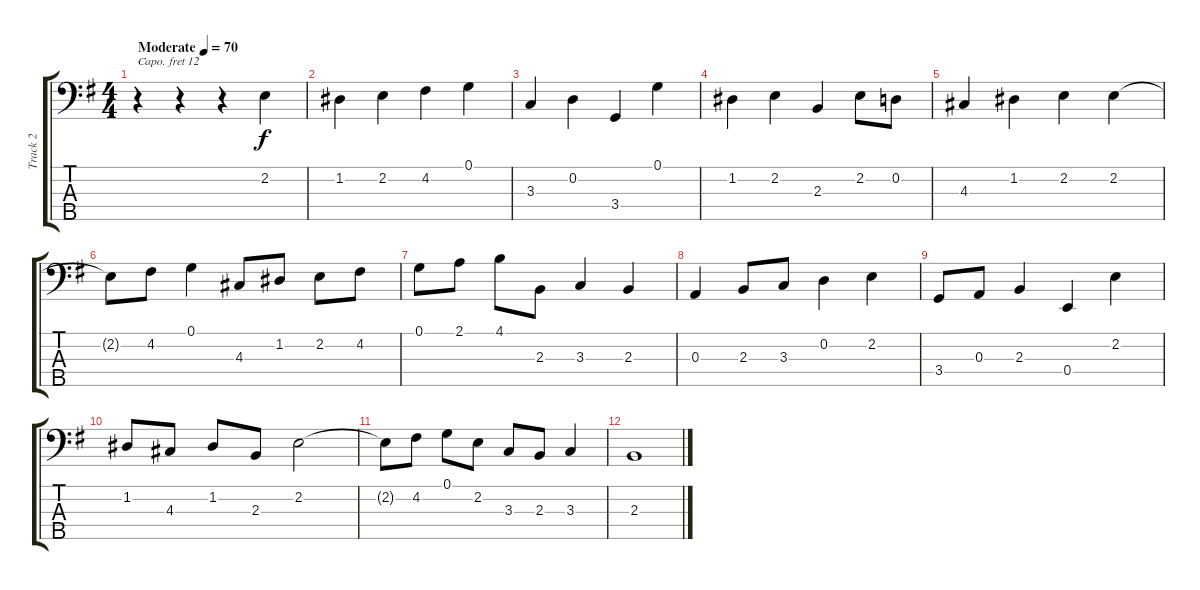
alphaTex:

\track ("Track 2" "Track 2") {instrument acousticgrandpiano}
\staff {score tabs}
\capo 12
\tuning (G2 D2 A1 E1 B0) {hide}
\ts (4 4)
\tempo (70 "Moderate")
\clef f4
\ks g
r.4{dy f instrument acousticgrandpiano} r.4 r.4 2.2.4 |
1.2.4 2.2.4 4.2.4 0.1.4 |
3.3.4 0.2.4 3.4.4 0.1.4 |
1.2.4 2.2.4 2.3.4 2.2.8 0.2.8 |
4.3.4 1.2.4 2.2.4 2.2.4 |
2.2{t}.8 4.2.8 0.1.4 4.3.8 1.2.8 2.2.8 4.2.8 |
0.1.8 2.1.8 4.1.8 2.3.8 3.3.4 2.3.4 |
0.3.4 2.3.8 3.3.8 0.2.4 2.2.4 |
3.4.8 0.3.8 2.3.4 0.4.4 2.2.4 |
1.2.8 4.3.8 1.2.8 2.3.8 2.2.2 |
2.2{t}.8 4.2.8 0.1.8 2.2.8 3.3.8 2.3.8 3.3.4 |
2.3.1
